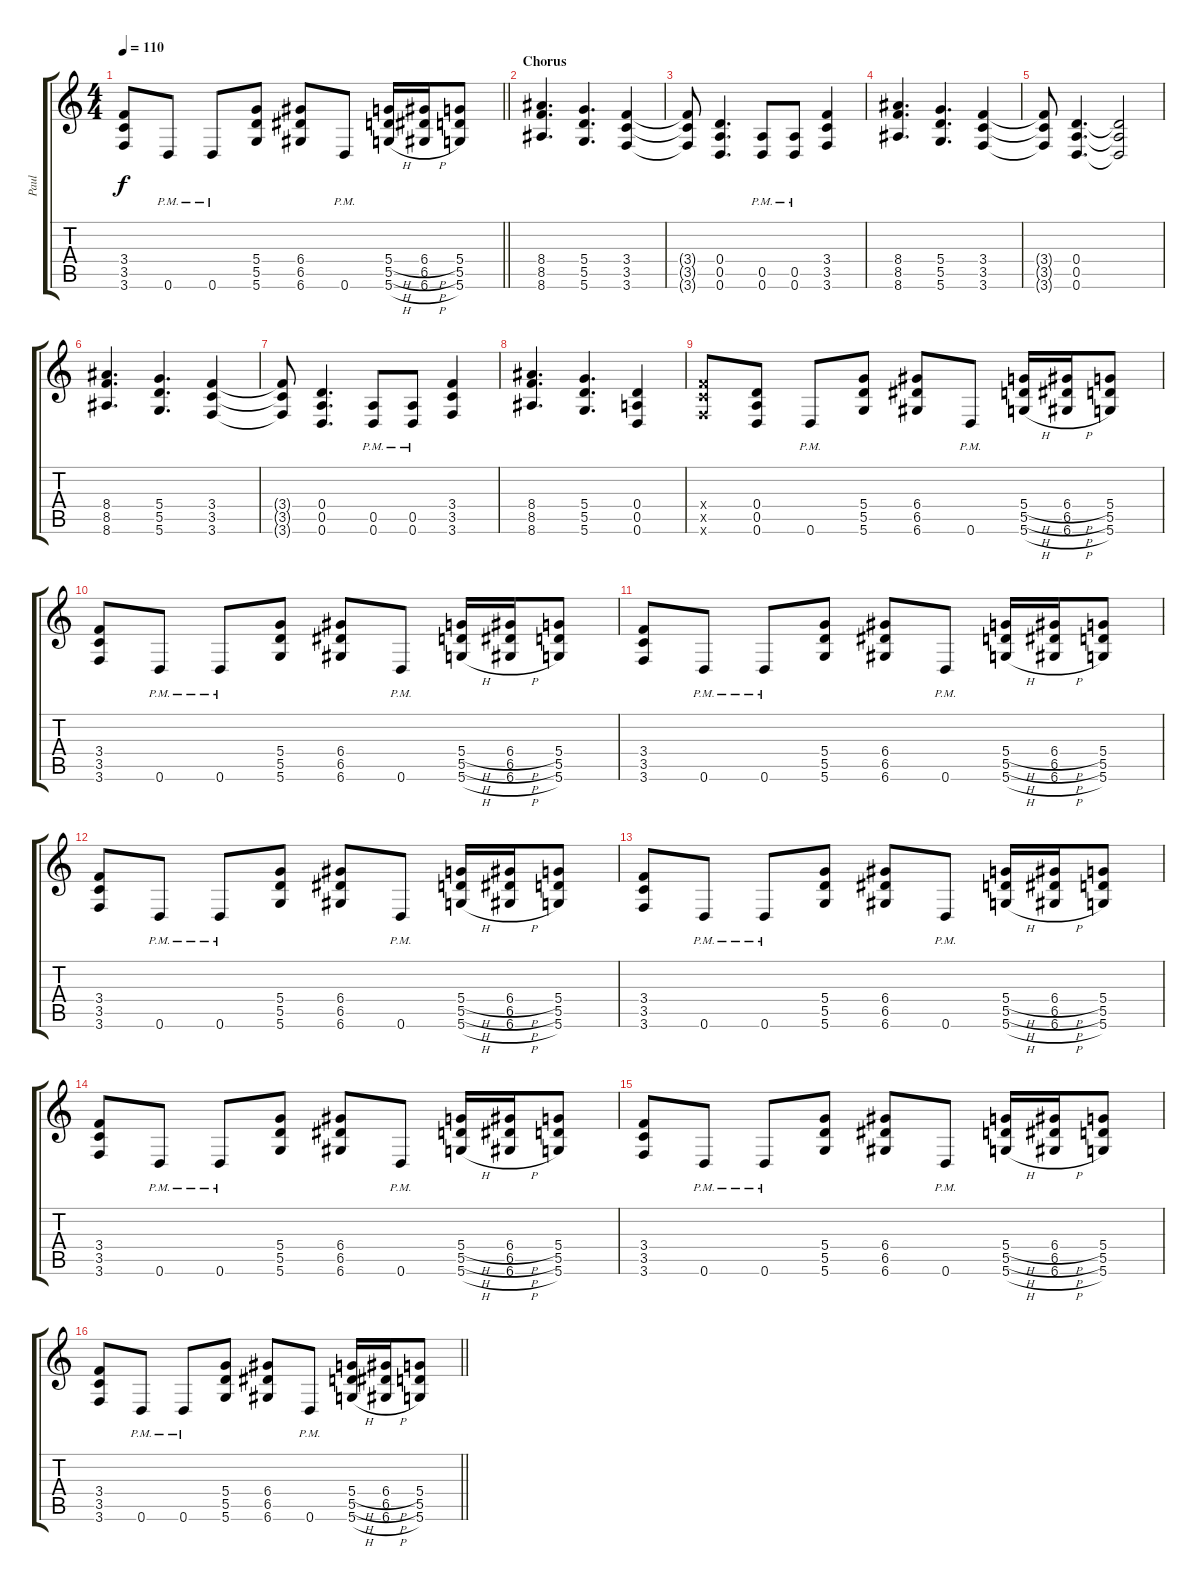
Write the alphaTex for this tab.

\track ("Paul" "Paul") {instrument distortionguitar}
\staff {score tabs}
\tuning (E4 B3 G3 D3 A2 D2) {hide}
\ts (4 4)
\tempo 110
\clef g2
\barLineRight lightlight
\ks c
(3.4 3.5 3.6).8{dy f} 0.6{pm}.8 0.6{pm}.8 (5.4 5.5 5.6).8 (6.4 6.5 6.6).8 0.6{pm}.8 (5.4{h} 5.5{h} 5.6{h}).16 (6.4{h} 6.5{h} 6.6{h}).16 (5.4 5.5 5.6).8 |
\section ("" "Chorus")
(8.4 8.5 8.6).4{d} (5.4 5.5 5.6).4{d} (3.4 3.5 3.6).4 |
(3.4{t} 3.5{t} 3.6{t}).8 (0.4 0.5 0.6).4{d} (0.5{pm} 0.6{pm}).8 (0.5{pm} 0.6{pm}).8 (3.4 3.5 3.6).4 |
(8.4 8.5 8.6).4{d} (5.4 5.5 5.6).4{d} (3.4 3.5 3.6).4 |
(3.4{t} 3.5{t} 3.6{t}).8 (0.4 0.5 0.6).4{d} (0.4{t} 0.5{t} 0.6{t}).2 |
(8.4 8.5 8.6).4{d} (5.4 5.5 5.6).4{d} (3.4 3.5 3.6).4 |
(3.4{t} 3.5{t} 3.6{t}).8 (0.4 0.5 0.6).4{d} (0.5{pm} 0.6{pm}).8 (0.5{pm} 0.6{pm}).8 (3.4 3.5 3.6).4 |
(8.4 8.5 8.6).4{d} (5.4 5.5 5.6).4{d} (0.4 0.5 0.6).4 |
(3.4{x} 3.5{x} 3.6{x}).8 (0.4 0.5 0.6).8 0.6{pm}.8 (5.4 5.5 5.6).8 (6.4 6.5 6.6).8 0.6{pm}.8 (5.4{h} 5.5{h} 5.6{h}).16 (6.4{h} 6.5{h} 6.6{h}).16 (5.4 5.5 5.6).8 |
(3.4 3.5 3.6).8 0.6{pm}.8 0.6{pm}.8 (5.4 5.5 5.6).8 (6.4 6.5 6.6).8 0.6{pm}.8 (5.4{h} 5.5{h} 5.6{h}).16 (6.4{h} 6.5{h} 6.6{h}).16 (5.4 5.5 5.6).8 |
(3.4 3.5 3.6).8 0.6{pm}.8 0.6{pm}.8 (5.4 5.5 5.6).8 (6.4 6.5 6.6).8 0.6{pm}.8 (5.4{h} 5.5{h} 5.6{h}).16 (6.4{h} 6.5{h} 6.6{h}).16 (5.4 5.5 5.6).8 |
(3.4 3.5 3.6).8 0.6{pm}.8 0.6{pm}.8 (5.4 5.5 5.6).8 (6.4 6.5 6.6).8 0.6{pm}.8 (5.4{h} 5.5{h} 5.6{h}).16 (6.4{h} 6.5{h} 6.6{h}).16 (5.4 5.5 5.6).8 |
(3.4 3.5 3.6).8 0.6{pm}.8 0.6{pm}.8 (5.4 5.5 5.6).8 (6.4 6.5 6.6).8 0.6{pm}.8 (5.4{h} 5.5{h} 5.6{h}).16 (6.4{h} 6.5{h} 6.6{h}).16 (5.4 5.5 5.6).8 |
(3.4 3.5 3.6).8 0.6{pm}.8 0.6{pm}.8 (5.4 5.5 5.6).8 (6.4 6.5 6.6).8 0.6{pm}.8 (5.4{h} 5.5{h} 5.6{h}).16 (6.4{h} 6.5{h} 6.6{h}).16 (5.4 5.5 5.6).8 |
(3.4 3.5 3.6).8 0.6{pm}.8 0.6{pm}.8 (5.4 5.5 5.6).8 (6.4 6.5 6.6).8 0.6{pm}.8 (5.4{h} 5.5{h} 5.6{h}).16 (6.4{h} 6.5{h} 6.6{h}).16 (5.4 5.5 5.6).8 |
\barLineRight lightlight
(3.4 3.5 3.6).8 0.6{pm}.8 0.6{pm}.8 (5.4 5.5 5.6).8 (6.4 6.5 6.6).8 0.6{pm}.8 (5.4{h} 5.5{h} 5.6{h}).16 (6.4{h} 6.5{h} 6.6{h}).16 (5.4 5.5 5.6).8
